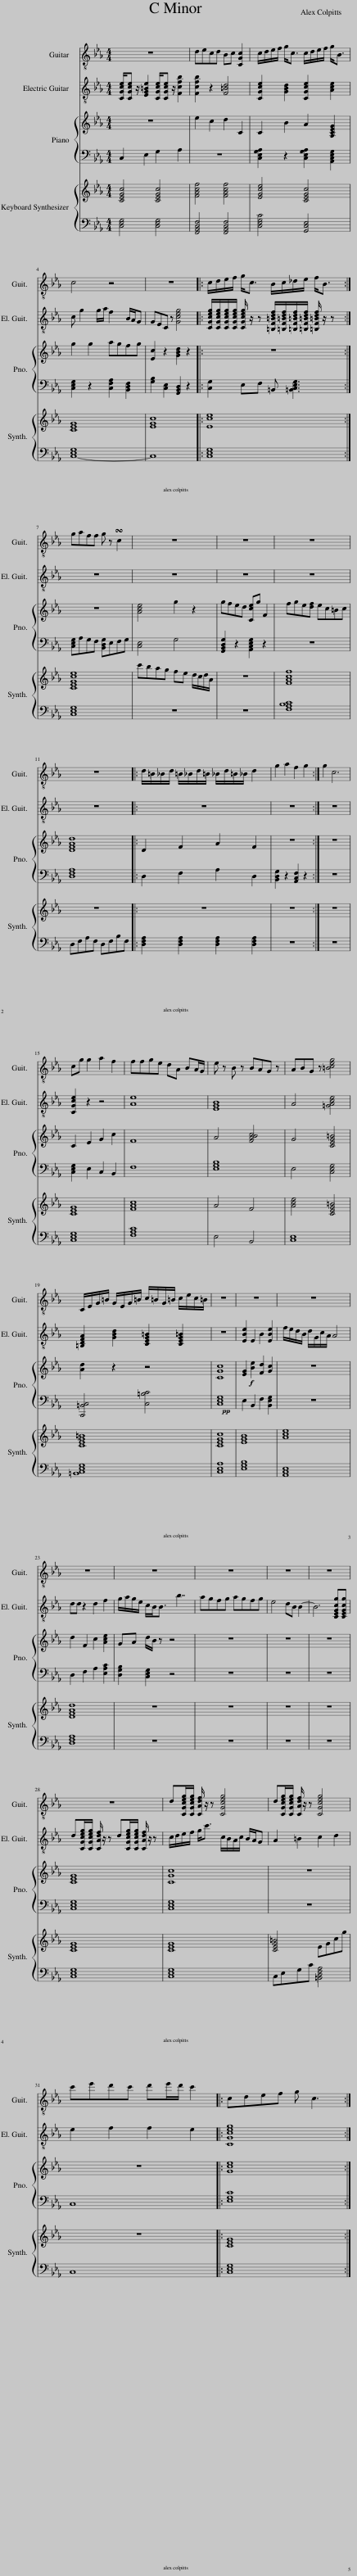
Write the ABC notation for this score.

X:1
%%score 1 2 { 3 | 4 } { 5 | 6 }
L:1/8
M:4/4
I:linebreak $
K:Eb
V:1 treble-8
V:2 treble-8
V:3 treble
V:4 bass
V:5 treble
V:6 bass
V:1
 z8 | decd Bc [CGc]2 | c/d/e/f/ g<c c/d/e/f/ g<B |$ c4 z4 | z8 |: %5
 c/d/e/f/ g<c B/c/_d/e/ f<B :|$ gaff g z !turn!c2 | z8 | z8 | z8 |$ %10
 z8 |: d/=B/_B/d/ =B/_B/d/=B/ _B/d/=B/_B/ d2 | g2 a2 f2 g2 :| g2 c6 |$ cg g2 a2 f2 | %15
 ffge dA BA/G/ | e z B z BAG z | ABG z [=Bceg]4 |$ C/E/G/=B/ G/E/G/=B/ c/=B/G/=B/ c/e/c/=B/ | z8 | %20
 z8 | z8 |$ z8 | z8 | z8 | %25
 z8 | z8 |$ z8 | d[CGceg]/[CGceg]/ [CAdf]/ z/ z [CGceg]4 | d[CGceg]/[CGceg]/ [CAdf]/ z/ z [CGceg]4 |$ %30
 c'e'd'c' d'e'/d'/ c'2 |: cdef g c3 :| %32
V:2
 [CGce]/[CGce] z/ [EG=Be]2 [CGce]/[CGce] z/ [Fcfb]2 | [Fcfb]2 z2 [F=Bd]4 | [CGce]2 [GBd]2 [CGce]2 [Ace]2 |$ c g2 g/a/ f2 B/A/G | GEC z [Gceg]4 |: %5
 [CGceg]/[CGceg]/[CGceg]/[CGceg]/ [CGceg]/ z/ z [=B,F=Bdf]/[=B,F=Bdf]/[=B,F=Bdf]/[=B,F=Bdf]/ [=B,F=Bdf]/ z/ z :|$ z8 | z8 | z8 | z8 |$ %10
 z8 |: z8 | z8 :| z8 |$ [CGce]2 z2 z4 | %15
 [Ae]8 | [EGB]8 | A4 [=GAce]4 |$ [=B,DFA]2 [GBd]2 [CEG=B]2 [CEG=B]2 | z8 | %20
 [EBe]2 E2 B2 [EBe]2 | f/e/d/B/ d/G/c/A/ A4 |$ dd z2 d2 f2 | g/a/g/e/ c/B<B b7/2 | agfg agfg | %25
 e4 dB B2- | B6 [CEGcg][CEGcg] |$ d[CGceg]/[CGceg]/ [CAdf]/ z/ z d[CGceg]/[CGceg]/ [CAdf]/ z/ z | c/d/e/f/ g<c' c/B/A/c/ B/A/G | A2 =B2 c2 d2 |$ %30
 e2 f2 f2 e2 |: [CGceg]8 :| %32
V:3
 z8 | e2 c2 d2 C2 | C2 B2 A2 [A,CEG]2 |$ g2 g2 agfg | [Ec]2 z2 [GBd]2 z2 |: %5
 z8 :|$ z8 | [Ace]4 g2 z2 | gfed [Cce]g F2 | fge[df] ec=Bc |$ %10
 [DFAd]8 |: D2 F2 A2 F2 | z8 :| z8 |$ C2 E2 G2 c2 | %15
 F8 | A4 [FABc]4 | G4 [CEG=B]4 |$ [Ad]2 z2 z4 | [CGc]8 | %20
!f! [EG]2 [Be]2 [Fd]2 [Gc]2 | z8 |$ d2 F2 c2 [Ace]2 | GA d/B/ z z4 | z8 | %25
 z8 | z8 |$ [CEG]8 | [CGc]8 | z8 |$ %30
 z8 |: [Gce]8 :| %32
V:4
 C,2 E,2 G,2 A,2 | z8 | [C,E,G,A,]2 z2 [C,E,G,A,]2 [A,,C,E,G,]2 |$ [C,E,G,]2 z2 [C,F,A,]2 [B,,D,F,]2 | [G,B,]2 [C,E,]2 [G,,B,,D,]2 z2 |: %5
 [C,G,]2 E,F, =B,, [=B,,C,E,G,]3 :|$ [C,E,G,]A,G,F, [B,,D,G,]E,F,G, | [C,E,]4 G,4 | [G,,B,,D,G,]2 z2 [A,,C,E,G,]2 z2 | z8 |$ %10
 [D,F,A,]8 |: D,2 F,2 A,2 D,2 | [B,,D,G,]2 z2 [A,,C,F,]2 z2 :| z8 |$ [C,E,G,]2 E,2 C,2 B,,2 | %15
 F,8 | [E,G,B,]8 | E,4 [C,E,G,]4 |$ [C,,=B,,C,]4 [C,=B,C]4 |!pp! [C,E,G,]8 | %20
 E,2 B,,2 F,2 [B,,E,G,]2 | z8 |$ D,2 F,2 A,2 [E,A,C]2 | [D,G,B,]2 [C,E,G,]2 z4 | z8 | %25
 z8 | z8 |$ [C,E,G,]8 | [C,E,G,]8 | z8 |$ %30
 C,8 |: [E,G,C]8 :| %32
V:5
 [CEGc]4 [CEGc]4 | [FAcf]4 [FAcf]4 | [EGce]4 [CEGc]4 |$ [CEG]8 | [EGc]8 |: %5
 [Ece]8 :|$ [CEGce]8 | c'bag fe d/c/d/A/ | z8 | [FAcf]8 |$ %10
 z8 |: z8 | z8 :| z8 |$ [CEG]8 | %15
 [FAc]8 | A4 F4 | [Ace]4 [CEG=B]4 |$ [CEG=B]8 | [CEGc]8 | %20
 [EGB]8 | [Ace]8 |$ [DFAd]8 | z8 | z8 | %25
 z8 | z8 |$ [CEG]8 | [CEG]8 | [CEG=B]4 EGcg |$ %30
 z8 |: [CEG]8 :| %32
V:6
 [C,E,G,]4 [C,E,G,]4 | [F,,A,,C,F,]4 [F,,A,,C,F,]4 | [C,E,G,C]4 [G,,C,E,]4 |$ [C,-E,G,]8 | C,8 |: %5
 [C,E,G,]8 :|$ [C,E,G,]8 | z8 | z8 | [F,A,B,C]8 |$ %10
 D,F,A,F, D,F,B,F, |: [D,F,A,]2 [D,F,A,]2 [D,F,A,]2 [D,F,A,]2 | z8 :| z8 |$ [C,E,G,]8 | %15
 [F,A,C]8 | E,4 B,,4 | [C,E,]8 |$ [=B,,C,E,G,]8 | [C,E,A,]8 | %20
 [E,G,B,]8 | [A,,C,E,]8 |$ [D,F,A,]8 | z8 | z8 | %25
 z8 | z8 |$ [C,E,G,]8 | [C,E,G,]8 | C,E,G,C [=B,,D,F,A,]4 |$ %30
 C,8 |: [C,E,G,]8 :| %32
